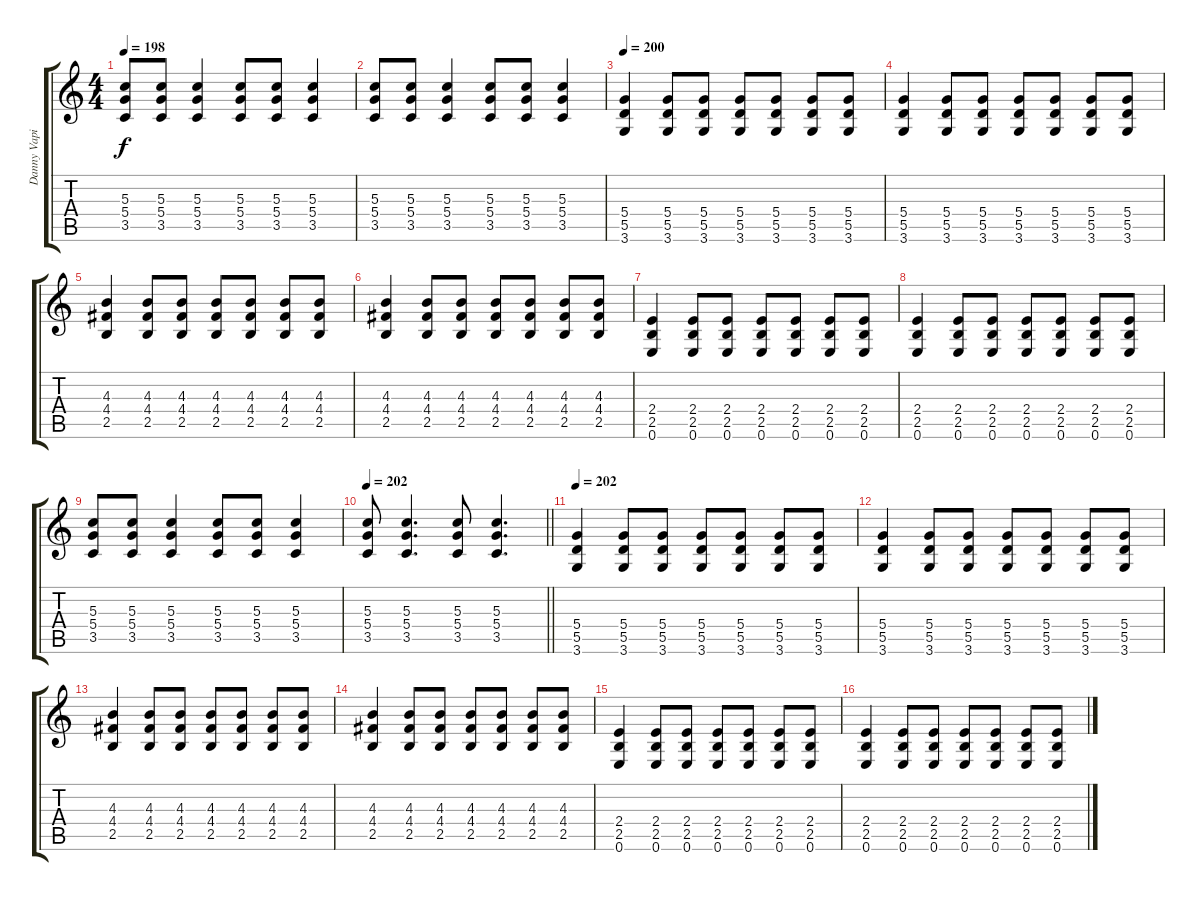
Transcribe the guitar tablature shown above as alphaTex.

\track ("Danny Vapid" "Danny Vapi") {instrument distortionguitar}
\staff {score tabs}
\tuning (E4 B3 G3 D3 A2 E2) {hide}
\ts (4 4)
\tempo 198
\clef g2
\ks c
(5.3 5.4 3.5).8{dy f} (5.3 5.4 3.5).8 (5.3 5.4 3.5).4 (5.3 5.4 3.5).8 (5.3 5.4 3.5).8 (5.3 5.4 3.5).4 |
(5.3 5.4 3.5).8 (5.3 5.4 3.5).8 (5.3 5.4 3.5).4 (5.3 5.4 3.5).8 (5.3 5.4 3.5).8 (5.3 5.4 3.5).4 |
\tempo 200
(5.4 5.5 3.6).4 (5.4 5.5 3.6).8 (5.4 5.5 3.6).8 (5.4 5.5 3.6).8 (5.4 5.5 3.6).8 (5.4 5.5 3.6).8 (5.4 5.5 3.6).8 |
(5.4 5.5 3.6).4 (5.4 5.5 3.6).8 (5.4 5.5 3.6).8 (5.4 5.5 3.6).8 (5.4 5.5 3.6).8 (5.4 5.5 3.6).8 (5.4 5.5 3.6).8 |
(4.3 4.4 2.5).4 (4.3 4.4 2.5).8 (4.3 4.4 2.5).8 (4.3 4.4 2.5).8 (4.3 4.4 2.5).8 (4.3 4.4 2.5).8 (4.3 4.4 2.5).8 |
(4.3 4.4 2.5).4 (4.3 4.4 2.5).8 (4.3 4.4 2.5).8 (4.3 4.4 2.5).8 (4.3 4.4 2.5).8 (4.3 4.4 2.5).8 (4.3 4.4 2.5).8 |
(2.4 2.5 0.6).4 (2.4 2.5 0.6).8 (2.4 2.5 0.6).8 (2.4 2.5 0.6).8 (2.4 2.5 0.6).8 (2.4 2.5 0.6).8 (2.4 2.5 0.6).8 |
(2.4 2.5 0.6).4 (2.4 2.5 0.6).8 (2.4 2.5 0.6).8 (2.4 2.5 0.6).8 (2.4 2.5 0.6).8 (2.4 2.5 0.6).8 (2.4 2.5 0.6).8 |
(5.3 5.4 3.5).8 (5.3 5.4 3.5).8 (5.3 5.4 3.5).4 (5.3 5.4 3.5).8 (5.3 5.4 3.5).8 (5.3 5.4 3.5).4 |
\tempo 202
\barLineRight lightlight
(5.3 5.4 3.5).8 (5.3 5.4 3.5).4{d} (5.3 5.4 3.5).8 (5.3 5.4 3.5).4{d} |
\section ("" "")
\tempo 202
(5.4 5.5 3.6).4 (5.4 5.5 3.6).8 (5.4 5.5 3.6).8 (5.4 5.5 3.6).8 (5.4 5.5 3.6).8 (5.4 5.5 3.6).8 (5.4 5.5 3.6).8 |
(5.4 5.5 3.6).4 (5.4 5.5 3.6).8 (5.4 5.5 3.6).8 (5.4 5.5 3.6).8 (5.4 5.5 3.6).8 (5.4 5.5 3.6).8 (5.4 5.5 3.6).8 |
(4.3 4.4 2.5).4 (4.3 4.4 2.5).8 (4.3 4.4 2.5).8 (4.3 4.4 2.5).8 (4.3 4.4 2.5).8 (4.3 4.4 2.5).8 (4.3 4.4 2.5).8 |
(4.3 4.4 2.5).4 (4.3 4.4 2.5).8 (4.3 4.4 2.5).8 (4.3 4.4 2.5).8 (4.3 4.4 2.5).8 (4.3 4.4 2.5).8 (4.3 4.4 2.5).8 |
(2.4 2.5 0.6).4 (2.4 2.5 0.6).8 (2.4 2.5 0.6).8 (2.4 2.5 0.6).8 (2.4 2.5 0.6).8 (2.4 2.5 0.6).8 (2.4 2.5 0.6).8 |
(2.4 2.5 0.6).4 (2.4 2.5 0.6).8 (2.4 2.5 0.6).8 (2.4 2.5 0.6).8 (2.4 2.5 0.6).8 (2.4 2.5 0.6).8 (2.4 2.5 0.6).8
